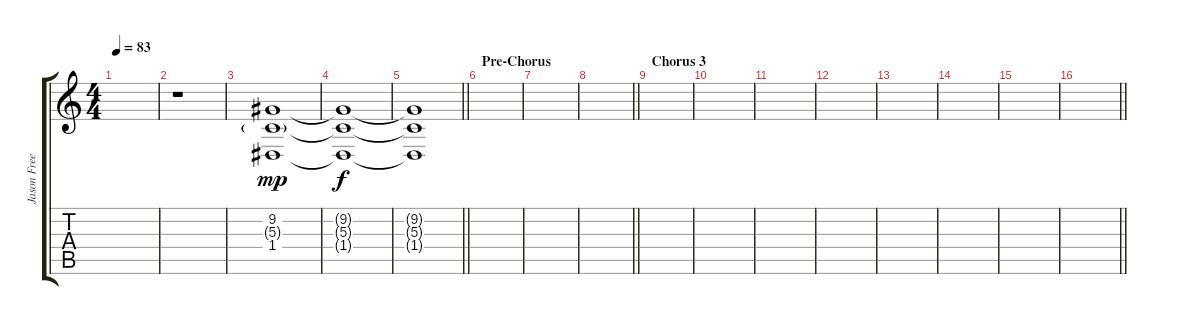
\track ("Jason Freese [Organ/Keyboard]" "Jason Free") {instrument drawbarorgan}
\staff {score tabs}
\tuning (E4 B3 G3 D3 A2 E2) {hide}
\ts (4 4)
\tempo 83
\clef g2
\ks c
|
r.1{volume 2 balance 8 instrument drawbarorgan} |
(9.2 5.3{g} 1.4).1{dy mp volume 9} |
(9.2{t} 5.3{t} 1.4{t}).1{dy f} |
\barLineRight lightlight
(9.2{t} 5.3{t} 1.4{t}).1 |
\section ("" "Pre-Chorus")
|
|
\barLineRight lightlight
|
\section ("" "Chorus 3")
|
|
|
|
|
|
|
\barLineRight lightlight
